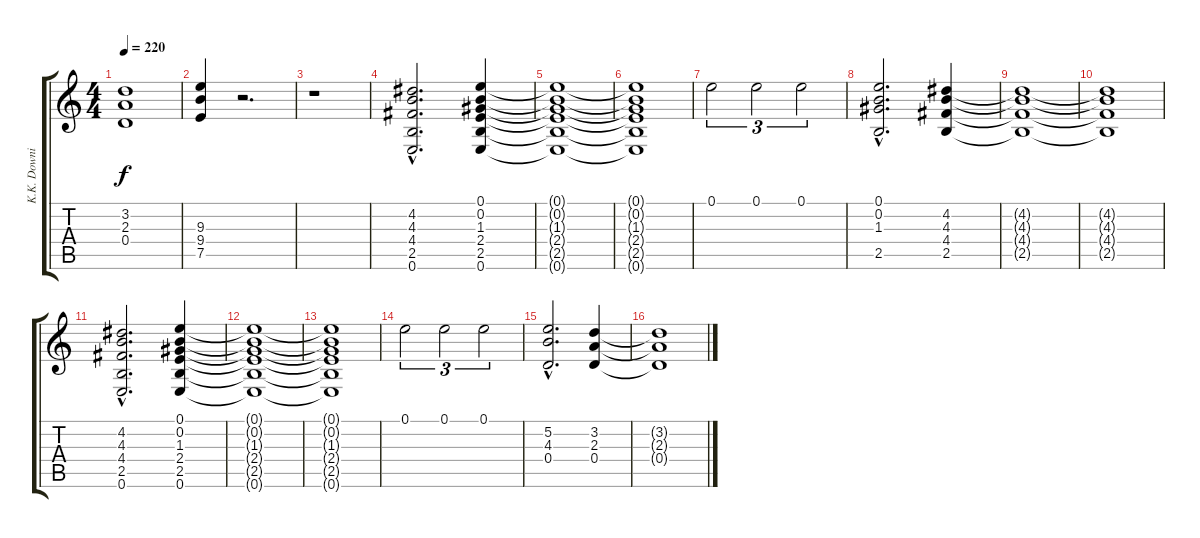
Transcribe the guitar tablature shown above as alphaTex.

\track ("K.K. Downing" "K.K. Downi") {instrument distortionguitar}
\staff {score tabs}
\tuning (E4 B3 G3 D3 A2 E2) {hide}
\ts (4 4)
\tempo 220
\clef g2
\ks c
(3.2{t} 2.3{t} 0.4{t}).1{dy f} |
(9.3 9.4 7.5).4 r.2{d} |
r.1 |
(4.2{hac} 4.3{hac} 4.4{hac} 2.5{hac} 0.6{hac}).2{d} (0.1 0.2 1.3 2.4 2.5 0.6).4 |
(0.1{t} 0.2{t} 1.3{t} 2.4{t} 2.5{t} 0.6{t}).1 |
(0.1{t} 0.2{t} 1.3{t} 2.4{t} 2.5{t} 0.6{t}).1 |
0.1.2{tu (3 2)} 0.1.2{tu (3 2)} 0.1.2{tu (3 2)} |
(0.1{hac} 0.2{hac} 1.3{hac} 2.5{hac}).2{d} (4.2 4.3 4.4 2.5).4 |
(4.2{t} 4.3{t} 4.4{t} 2.5{t}).1 |
(4.2{t} 4.3{t} 4.4{t} 2.5{t}).1 |
(4.2{hac} 4.3{hac} 4.4{hac} 2.5{hac} 0.6{hac}).2{d} (0.1 0.2 1.3 2.4 2.5 0.6).4 |
(0.1{t} 0.2{t} 1.3{t} 2.4{t} 2.5{t} 0.6{t}).1 |
(0.1{t} 0.2{t} 1.3{t} 2.4{t} 2.5{t} 0.6{t}).1 |
0.1.2{tu (3 2)} 0.1.2{tu (3 2)} 0.1.2{tu (3 2)} |
(5.2{hac} 4.3{hac} 0.4{hac}).2{d} (3.2 2.3 0.4).4 |
(3.2{t} 2.3{t} 0.4{t}).1
